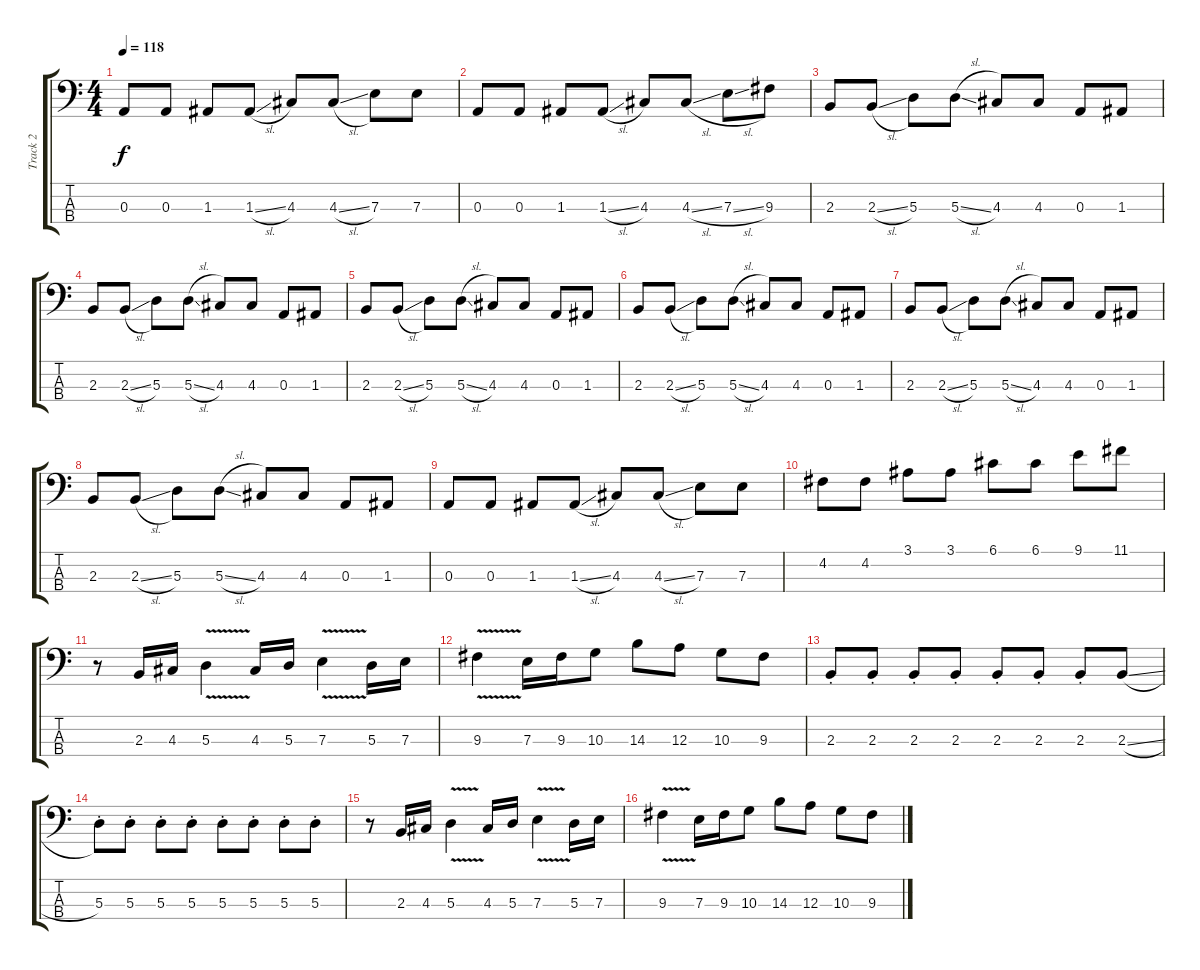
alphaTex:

\track ("Track 2" "Track 2") {instrument fretlessbass}
\staff {score tabs}
\tuning (G2 D2 A1 E1) {hide}
\ts (4 4)
\tempo 118
\clef f4
\ks c
0.3.8{dy f} 0.3.8 1.3.8 1.3{sl}.8 4.3.8 4.3{sl}.8 7.3.8 7.3.8 |
0.3.8 0.3.8 1.3.8 1.3{sl}.8 4.3.8 4.3{sl}.8 7.3{sl}.8 9.3.8 |
2.3.8 2.3{sl}.8 5.3.8 5.3{sl}.8 4.3.8 4.3.8 0.3.8 1.3.8 |
2.3.8 2.3{sl}.8 5.3.8 5.3{sl}.8 4.3.8 4.3.8 0.3.8 1.3.8 |
2.3.8 2.3{sl}.8 5.3.8 5.3{sl}.8 4.3.8 4.3.8 0.3.8 1.3.8 |
2.3.8 2.3{sl}.8 5.3.8 5.3{sl}.8 4.3.8 4.3.8 0.3.8 1.3.8 |
2.3.8 2.3{sl}.8 5.3.8 5.3{sl}.8 4.3.8 4.3.8 0.3.8 1.3.8 |
2.3.8 2.3{sl}.8 5.3.8 5.3{sl}.8 4.3.8 4.3.8 0.3.8 1.3.8 |
0.3.8 0.3.8 1.3.8 1.3{sl}.8 4.3.8 4.3{sl}.8 7.3.8 7.3.8 |
4.2.8 4.2.8 3.1.8 3.1.8 6.1.8 6.1.8 9.1.8 11.1.8 |
r.8 2.3.16 4.3.16 5.3{v}.4 4.3.16 5.3.16 7.3{v}.4 5.3.16 7.3.16 |
9.3{v}.4 7.3.16 9.3.16 10.3.8 14.3.8 12.3.8 10.3.8 9.3.8 |
2.3{st}.8 2.3{st}.8 2.3{st}.8 2.3{st}.8 2.3{st}.8 2.3{st}.8 2.3{st}.8 2.3{sl}.8 |
5.3{st}.8 5.3{st}.8 5.3{st}.8 5.3{st}.8 5.3{st}.8 5.3{st}.8 5.3{st}.8 5.3{st}.8 |
r.8 2.3.16 4.3.16 5.3{v}.4 4.3.16 5.3.16 7.3{v}.4 5.3.16 7.3.16 |
9.3{v}.4 7.3.16 9.3.16 10.3.8 14.3.8 12.3.8 10.3.8 9.3.8
